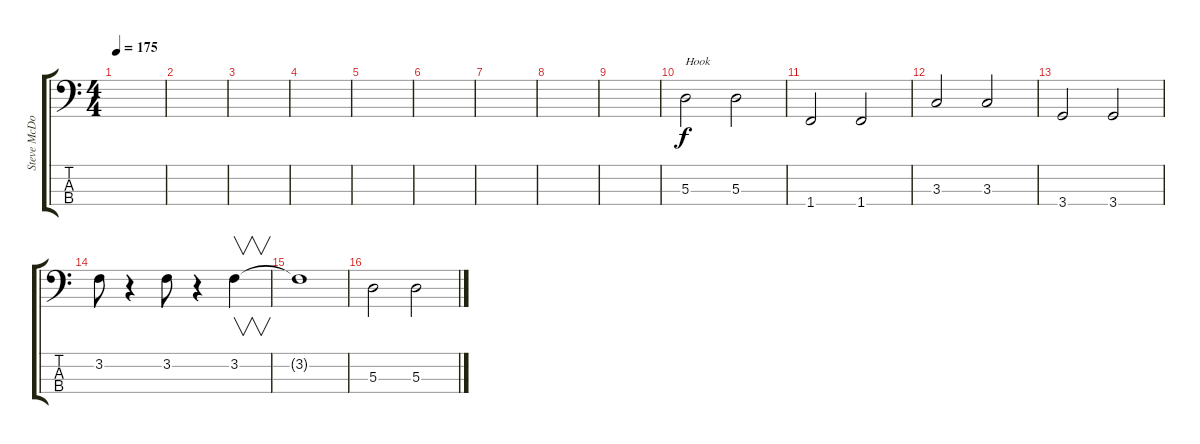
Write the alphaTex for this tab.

\track ("Steve McDonald" "Steve McDo") {instrument electricbasspick}
\staff {score tabs}
\tuning (G2 D2 A1 E1) {hide}
\ts (4 4)
\tempo 175
\clef f4
\ks c
|
|
|
|
|
|
|
|
|
5.3.2{txt "Hook"} 5.3.2 |
1.4.2 1.4.2 |
3.3.2 3.3.2 |
3.4.2 3.4.2 |
3.2.8 r.4 3.2.8 r.4 3.2.4{v} |
3.2{t}.1 |
5.3.2 5.3.2
